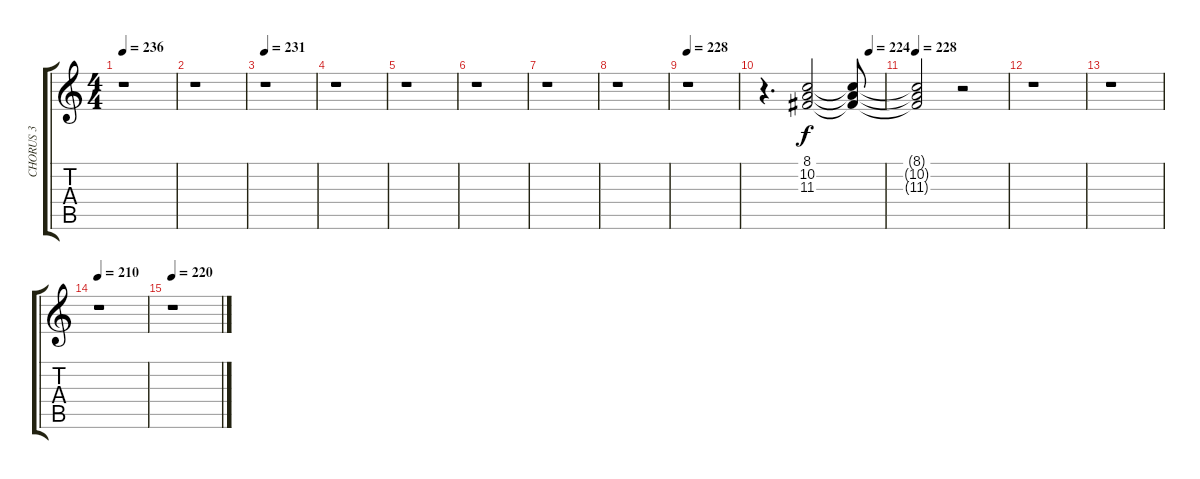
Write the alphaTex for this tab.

\track ("CHORUS 3" "CHORUS 3") {instrument choiraahs}
\staff {score tabs}
\tuning (E4 B3 G3 D3 A2 E2) {hide}
\ts (4 4)
\tempo 236
\clef g2
\ks c
r.1{dy f} |
r.1 |
\tempo 231
r.1 |
r.1 |
r.1 |
r.1 |
r.1 |
r.1 |
\tempo 228
r.1 |
\tempo (224 0.875)
r.4{d} (8.1 10.2 11.3).2 (8.1{t} 10.2{t} 11.3{t}).8 |
\tempo 228
(8.1{t} 10.2{t} 11.3{t}).2 r.2 |
r.1 |
r.1 |
\tempo 210
r.1 |
\tempo 220
r.1
